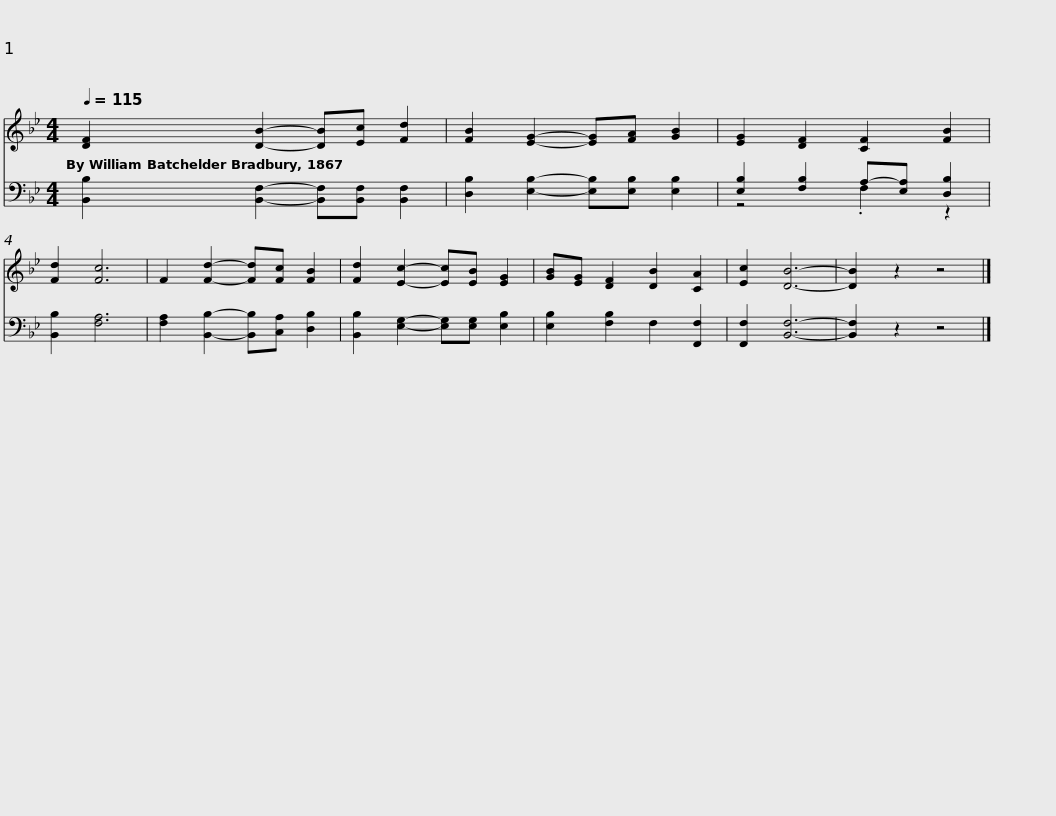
X:1
%%score 1 ( 2 3 )
L:1/8
Q:1/4=115
M:4/4
I:linebreak $
K:Bb
V:1 treble
V:2 bass
V:3 bass
V:1
 [DF]2 [DB]2- [DB][Ec] [Fd]2 | [FB]2 [EG]2- [EG][FA] [GB]2 | [EG]2 [DF]2 [CF]2 [FB]2 | [Fd]2 [Fc]6 |$ F2 [Fd]2- [Fd][Fc] [FB]2 | %5
 [Fd]2 [Ec]2- [Ec][EB] [EG]2 | [GB][EG] [DF]2 [DB]2 [CA]2 | [Ec]2 [DB]6- | [DB]2 z2 z4 |] %9
V:2
 [B,,B,]2 [B,,F,]2- [B,,F,][B,,F,] [B,,F,]2 | [D,B,]2 [E,B,]2- [E,B,][E,B,] [E,B,]2 | [E,B,]2 [F,B,]2 A,-[E,A,] [D,B,]2 | [B,,B,]2 [F,A,]6 |$ [F,A,]2 [B,,B,]2- [B,,B,][C,A,] [D,B,]2 | %5
 [B,,B,]2 [E,G,]2- [E,G,][E,G,] [E,B,]2 | [E,B,]2 [F,B,]2 F,2 [F,,F,]2 | [F,,F,]2 [B,,F,]6- | [B,,F,]2 z2 z4 |] %9
V:3
 x8 | x8 | z4 .F,2 z2 | x8 |$ x8 | %5
 x8 | x8 | x8 | x8 |] %9
